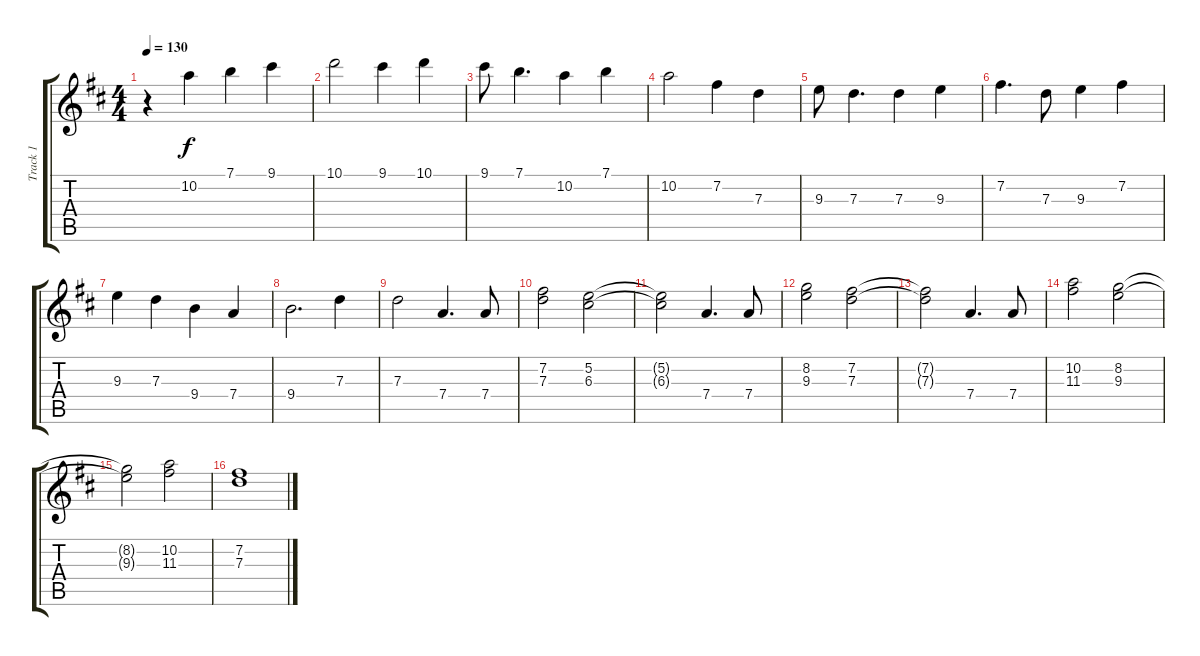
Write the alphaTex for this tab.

\track ("Track 1" "Track 1") {instrument electricguitarclean}
\staff {score tabs}
\tuning (E4 B3 G3 D3 A2 E2) {hide}
\ts (4 4)
\tempo 130
\clef g2
\ks d
r.4{dy f} 10.2.4 7.1.4 9.1.4 |
10.1.2 9.1.4 10.1.4 |
9.1.8 7.1.4{d} 10.2.4 7.1.4 |
10.2.2 7.2.4 7.3.4 |
9.3.8 7.3.4{d} 7.3.4 9.3.4 |
7.2.4{d} 7.3.8 9.3.4 7.2.4 |
9.3.4 7.3.4 9.4.4 7.4.4 |
9.4.2{d} 7.3.4 |
7.3.2 7.4.4{d} 7.4.8 |
(7.2 7.3).2 (5.2 6.3).2 |
(5.2{t} 6.3{t}).2 7.4.4{d} 7.4.8 |
(8.2 9.3).2 (7.2 7.3).2 |
(7.2{t} 7.3{t}).2 7.4.4{d} 7.4.8 |
(10.2 11.3).2 (8.2 9.3).2 |
(8.2{t} 9.3{t}).2 (10.2 11.3).2 |
(7.2 7.3).1
